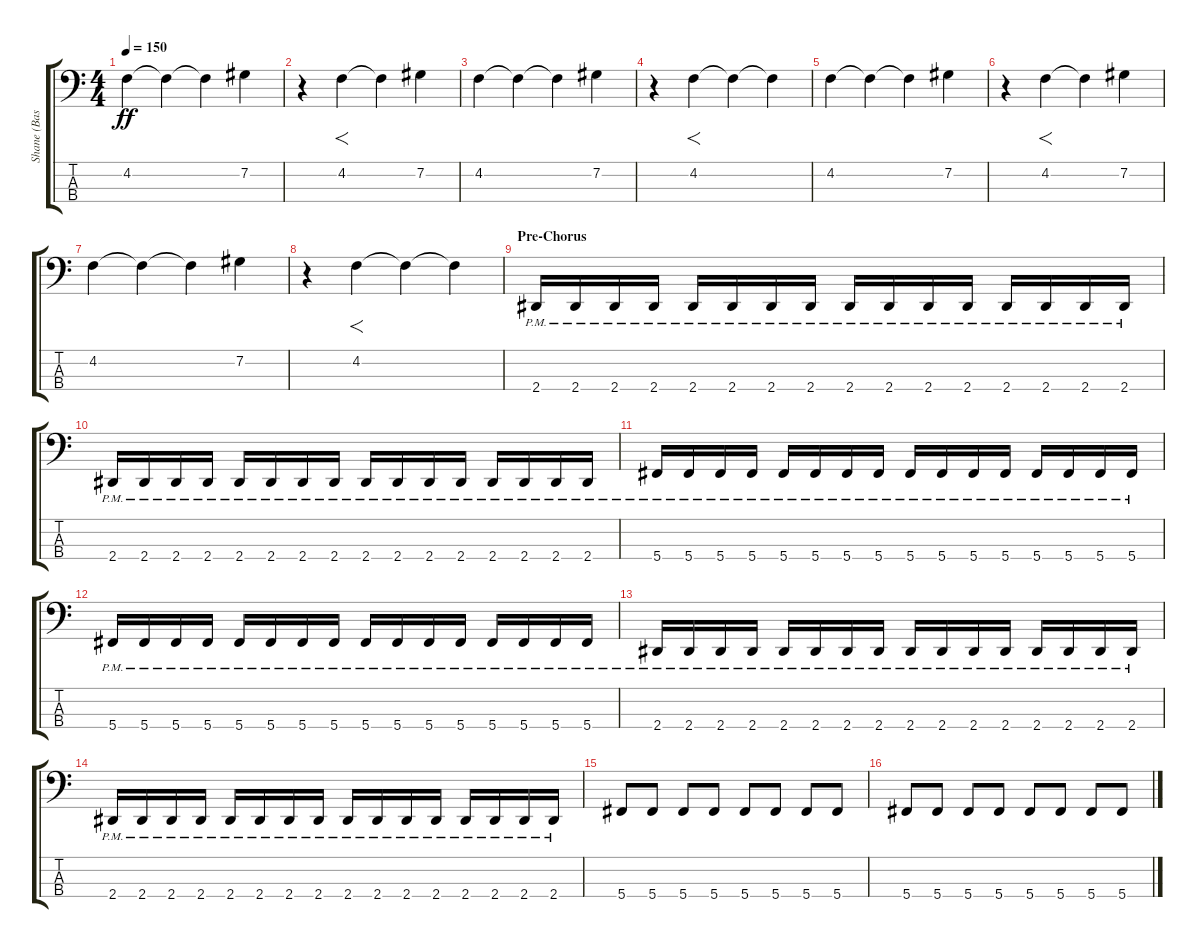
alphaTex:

\track ("Shane (Bass)" "Shane (Bas") {instrument electricbassfinger}
\staff {score tabs}
\tuning (Gb2 Db2 Ab1 Db1) {hide}
\ts (4 4)
\tempo 150
\clef f4
\ks c
4.2.4{dy ff} 4.2{t}.4 4.2{t}.4 7.2.4 |
r.4 4.2.4{f} 4.2{t}.4 7.2.4 |
4.2.4 4.2{t}.4 4.2{t}.4 7.2.4 |
r.4 4.2.4{f} 4.2{t}.4 4.2{t}.4 |
4.2.4 4.2{t}.4 4.2{t}.4 7.2.4 |
r.4 4.2.4{f} 4.2{t}.4 7.2.4 |
4.2.4 4.2{t}.4 4.2{t}.4 7.2.4 |
r.4 4.2.4{f} 4.2{t}.4 4.2{t}.4 |
\section ("" "Pre-Chorus")
2.4{pm}.16 2.4{pm}.16 2.4{pm}.16 2.4{pm}.16 2.4{pm}.16 2.4{pm}.16 2.4{pm}.16 2.4{pm}.16 2.4{pm}.16 2.4{pm}.16 2.4{pm}.16 2.4{pm}.16 2.4{pm}.16 2.4{pm}.16 2.4{pm}.16 2.4{pm}.16 |
2.4{pm}.16 2.4{pm}.16 2.4{pm}.16 2.4{pm}.16 2.4{pm}.16 2.4{pm}.16 2.4{pm}.16 2.4{pm}.16 2.4{pm}.16 2.4{pm}.16 2.4{pm}.16 2.4{pm}.16 2.4{pm}.16 2.4{pm}.16 2.4{pm}.16 2.4{pm}.16 |
5.4{pm}.16 5.4{pm}.16 5.4{pm}.16 5.4{pm}.16 5.4{pm}.16 5.4{pm}.16 5.4{pm}.16 5.4{pm}.16 5.4{pm}.16 5.4{pm}.16 5.4{pm}.16 5.4{pm}.16 5.4{pm}.16 5.4{pm}.16 5.4{pm}.16 5.4{pm}.16 |
5.4{pm}.16 5.4{pm}.16 5.4{pm}.16 5.4{pm}.16 5.4{pm}.16 5.4{pm}.16 5.4{pm}.16 5.4{pm}.16 5.4{pm}.16 5.4{pm}.16 5.4{pm}.16 5.4{pm}.16 5.4{pm}.16 5.4{pm}.16 5.4{pm}.16 5.4{pm}.16 |
2.4{pm}.16 2.4{pm}.16 2.4{pm}.16 2.4{pm}.16 2.4{pm}.16 2.4{pm}.16 2.4{pm}.16 2.4{pm}.16 2.4{pm}.16 2.4{pm}.16 2.4{pm}.16 2.4{pm}.16 2.4{pm}.16 2.4{pm}.16 2.4{pm}.16 2.4{pm}.16 |
2.4{pm}.16 2.4{pm}.16 2.4{pm}.16 2.4{pm}.16 2.4{pm}.16 2.4{pm}.16 2.4{pm}.16 2.4{pm}.16 2.4{pm}.16 2.4{pm}.16 2.4{pm}.16 2.4{pm}.16 2.4{pm}.16 2.4{pm}.16 2.4{pm}.16 2.4{pm}.16 |
5.4.8 5.4.8 5.4.8 5.4.8 5.4.8 5.4.8 5.4.8 5.4.8 |
5.4.8 5.4.8 5.4.8 5.4.8 5.4.8 5.4.8 5.4.8 5.4.8
